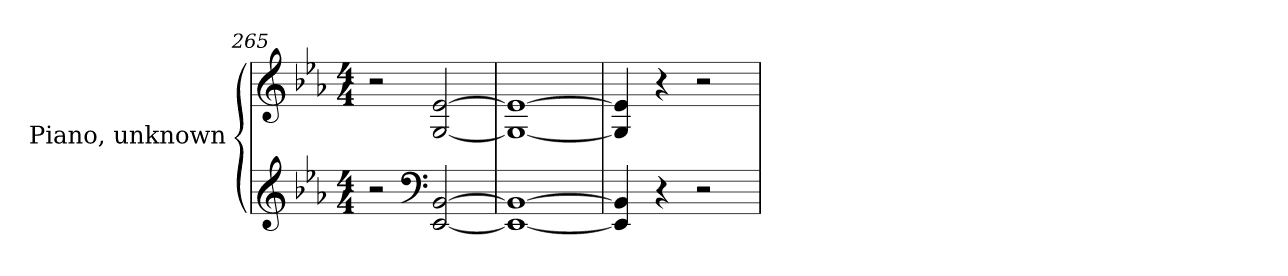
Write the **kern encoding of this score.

**kern	**kern
*part1	*part1
*staff2	*staff1
*I"Piano, unknown	*
*I'Pno.	*
*clefG2	*clefG2
*k[b-e-a-]	*k[b-e-a-]
*M4/4	*M4/4
=265	=265
2r	2r
*clefF4	*
[2EE-/ [2BB-/	[2G/ [2e-/
=266	=266
1EE-_ 1BB-_	1G_ 1e-_
=267	=267
4EE-/] 4BB-/]	4G/] 4e-/]
4r	4r
2r	2r
=	=
*-	*-
